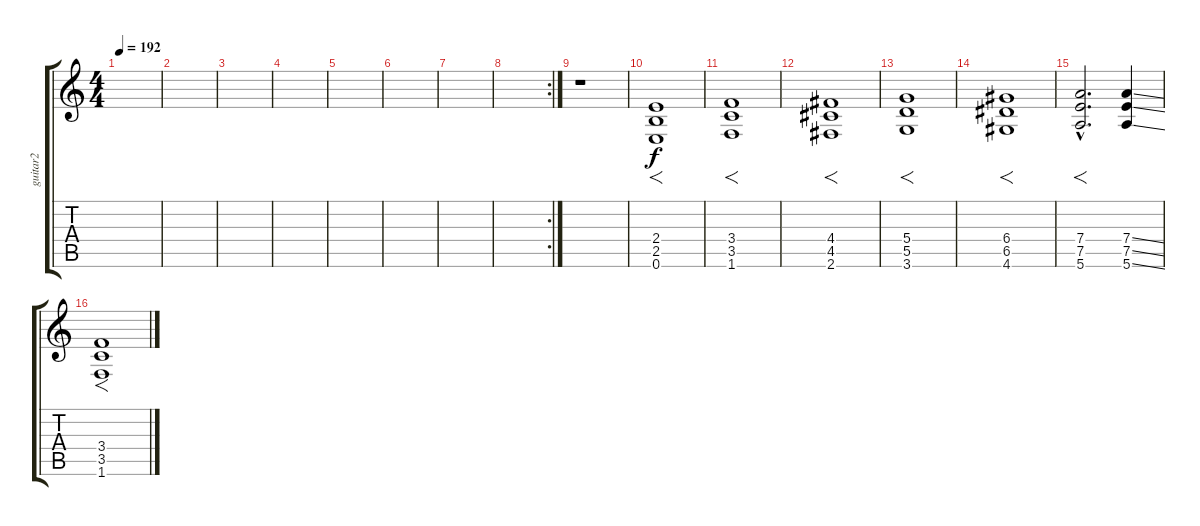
\track ("guitar2" "guitar2") {instrument distortionguitar}
\staff {score tabs}
\tuning (E4 B3 G3 D3 A2 E2) {hide}
\ts (4 4)
\tempo 192
\clef g2
\ks c
|
|
|
|
|
|
|
\rc 2
|
r.1 |
(2.4 2.5 0.6).1{f} |
(3.4 3.5 1.6).1{f} |
(4.4 4.5 2.6).1{f} |
(5.4 5.5 3.6).1{f} |
(6.4 6.5 4.6).1{f} |
(7.4{hac} 7.5{hac} 5.6{hac}).2{f d} (7.4{ss} 7.5{ss} 5.6{ss}).4 |
(3.4 3.5 1.6).1{f}
